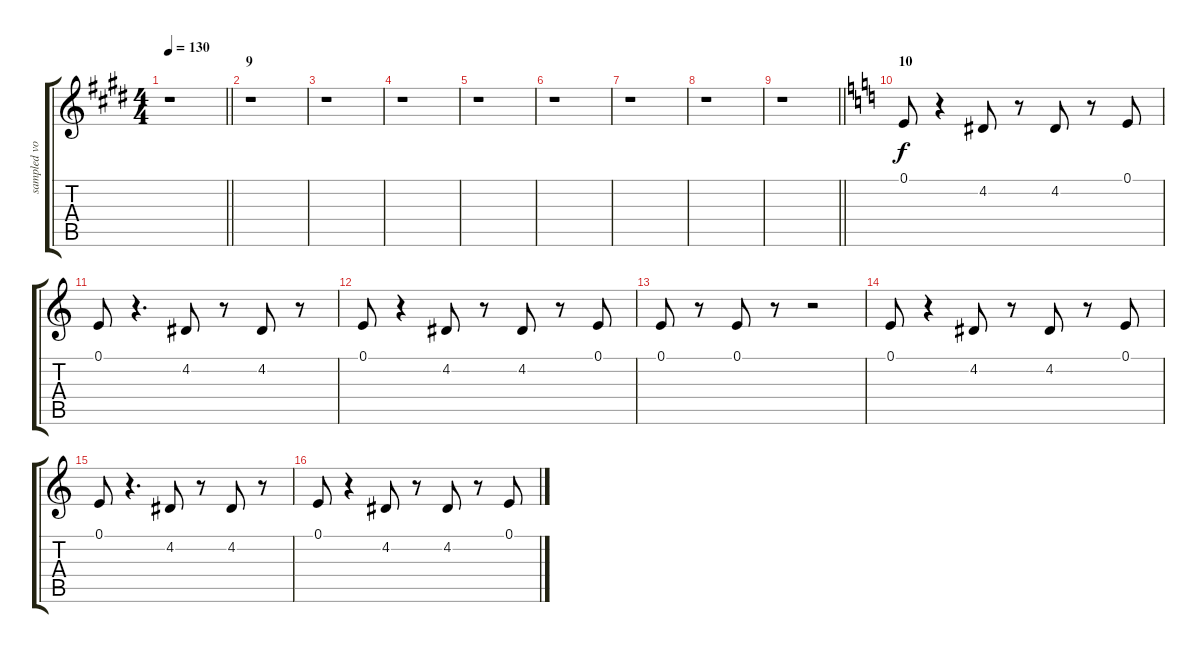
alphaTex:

\track ("sampled voice" "sampled vo") {instrument bassoon}
\staff {score tabs}
\tuning (E4 B3 G3 D3 A2 E2) {hide}
\ts (4 4)
\tempo 130
\clef g2
\barLineRight lightlight
\ks e
r.1{dy fff} |
\section ("" "9")
r.1 |
r.1 |
r.1 |
r.1 |
r.1 |
r.1 |
r.1 |
\barLineRight lightlight
r.1 |
\section ("" "10")
\ks c
0.1.8{dy f instrument bassoon} r.4 4.2.8 r.8 4.2.8 r.8 0.1.8 |
0.1.8 r.4{d} 4.2.8 r.8 4.2.8 r.8 |
0.1.8 r.4 4.2.8 r.8 4.2.8 r.8 0.1.8 |
0.1.8 r.8 0.1.8 r.8 r.2 |
0.1.8 r.4 4.2.8 r.8 4.2.8 r.8 0.1.8 |
0.1.8 r.4{d} 4.2.8 r.8 4.2.8 r.8 |
0.1.8 r.4 4.2.8 r.8 4.2.8 r.8 0.1.8
